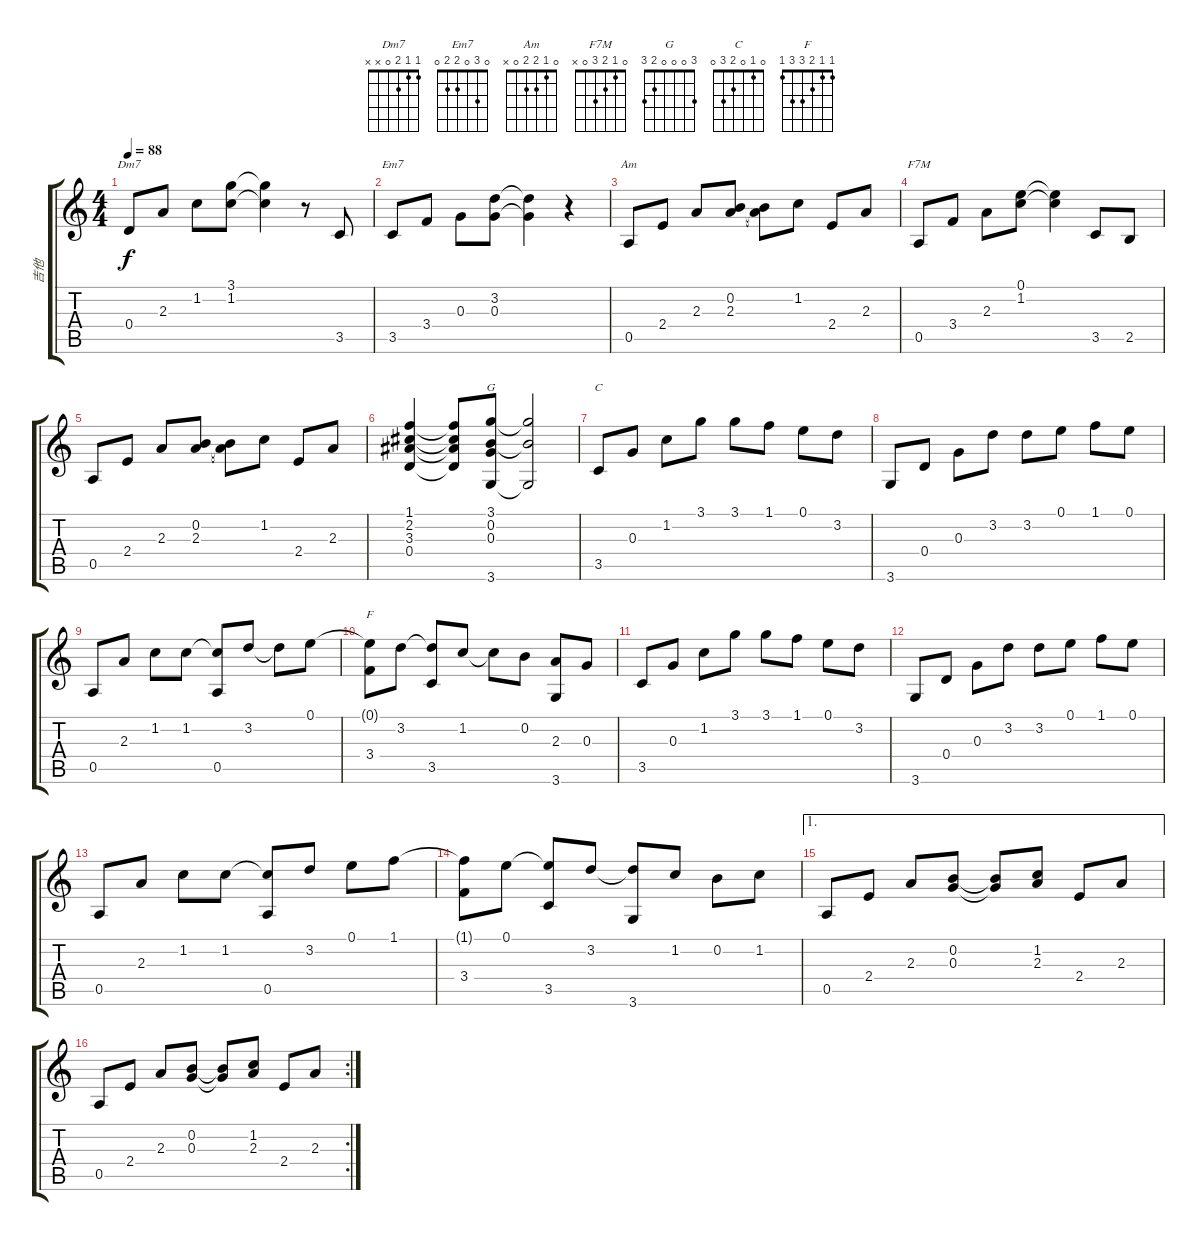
\track ("吉他" "吉他") {instrument acousticguitarnylon}
\staff {score tabs}
\tuning (E4 B3 G3 D3 A2 E2) {hide}
\chord ("Dm7" 1 1 2 0 x x)
\chord ("Em7" 0 3 0 2 2 0)
\chord ("Am" 0 1 2 2 0 x)
\chord ("F7M" 0 1 2 3 0 x)
\chord ("G" 3 0 0 0 2 3)
\chord ("C" 0 1 0 2 3 0)
\chord ("F" 1 1 2 3 3 1)
\ts (4 4)
\tempo 88
\clef g2
\ks c
0.4.8{ch "Dm7" dy f} 2.3.8 1.2.8 (3.1 1.2).8 (3.1{t} 1.2{t}).4 r.8 3.5.8 |
3.5.8{ch "Em7"} 3.4.8 0.3.8 (3.2 0.3).8 (3.2{t} 0.3{t}).4 r.4 |
0.5.8{ch "Am"} 2.4.8 2.3.8 (0.2 2.3).8 (0.2{t} 2.3{t}).8 1.2.8 2.4.8 2.3.8 |
0.5.8{ch "F7M"} 3.4.8 2.3.8 (0.1 1.2).8 (0.1{t} 1.2{t}).4 3.5.8 2.5.8 |
0.5.8 2.4.8 2.3.8 (0.2 2.3).8 (0.2{t} 2.3{t}).8 1.2.8 2.4.8 2.3.8 |
(1.1 2.2 3.3 0.4).4 (1.1{t} 2.2{t} 3.3{t} 0.4{t}).8 (3.1 0.2 0.3 3.6).8{ch "G"} (3.1{t} 0.2{t} 3.6{t}).2 |
3.5.8{ch "C"} 0.3.8 1.2.8 3.1.8 3.1.8 1.1.8 0.1.8 3.2.8 |
3.6.8 0.4.8 0.3.8 3.2.8 3.2.8 0.1.8 1.1.8 0.1.8 |
0.5.8 2.3.8 1.2.8 1.2.8 (1.2{t} 0.5).8 3.2.8 3.2{t}.8 0.1.8 |
(0.1{t} 3.4).8{ch "F"} 3.2.8 (3.2{t} 3.5).8 1.2.8 1.2{t}.8 0.2.8 (2.3 3.6).8 0.3.8 |
3.5.8 0.3.8 1.2.8 3.1.8 3.1.8 1.1.8 0.1.8 3.2.8 |
3.6.8 0.4.8 0.3.8 3.2.8 3.2.8 0.1.8 1.1.8 0.1.8 |
0.5.8 2.3.8 1.2.8 1.2.8 (1.2{t} 0.5).8 3.2.8 0.1.8 1.1.8 |
(1.1{t} 3.4).8 0.1.8 (0.1{t} 3.5).8 3.2.8 (3.2{t} 3.6).8 1.2.8 0.2.8 1.2.8 |
\ae 1
0.5.8 2.4.8 2.3.8 (0.2 0.3).8 (0.2{t} 0.3{t}).8 (1.2 2.3).8 2.4.8 2.3.8 |
\rc 2
0.5.8 2.4.8 2.3.8 (0.2 0.3).8 (0.2{t} 0.3{t}).8 (1.2 2.3).8 2.4.8 2.3.8
